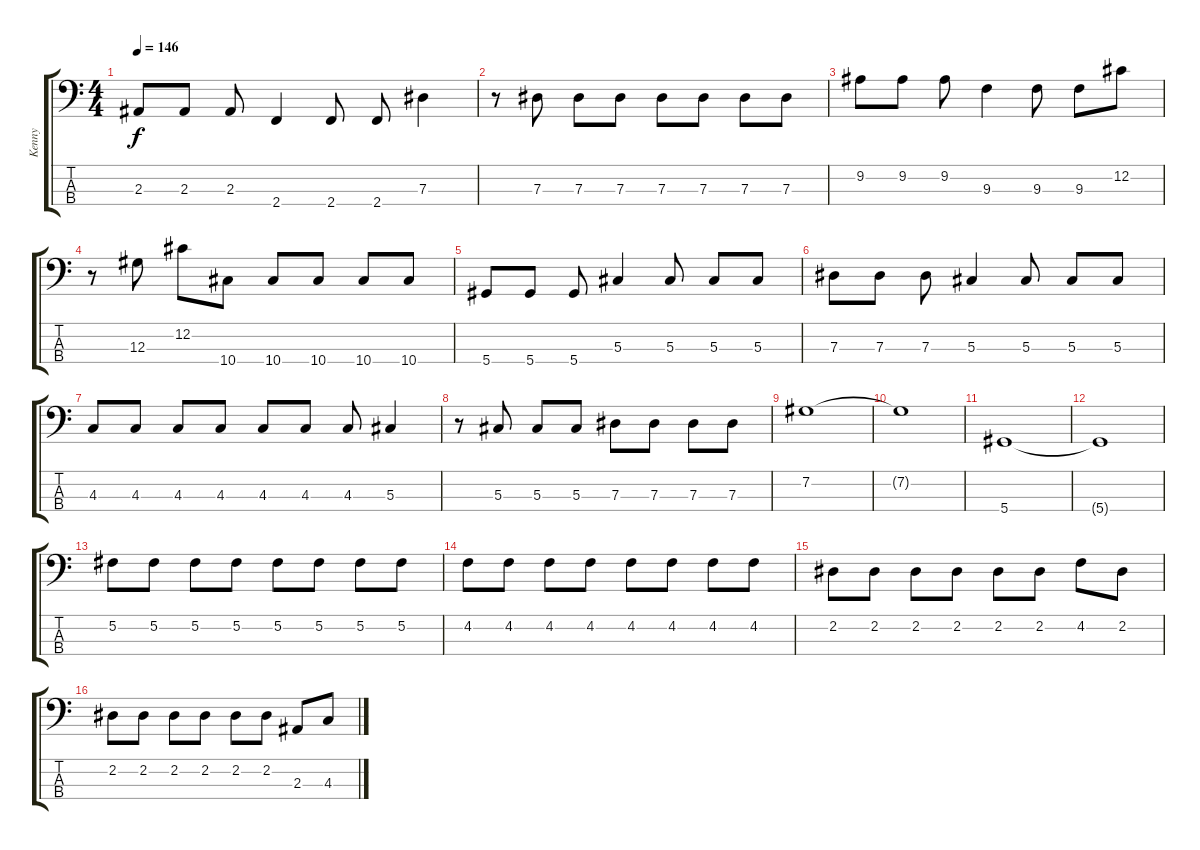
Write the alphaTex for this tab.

\track ("Kenny" "Kenny") {instrument electricbasspick}
\staff {score tabs}
\tuning (Gb2 Db2 Ab1 Eb1) {hide}
\ts (4 4)
\tempo 146
\clef f4
\ks c
2.3.8{dy f} 2.3.8 2.3.8 2.4.4 2.4.8 2.4.8 7.3.4 |
r.8 7.3.8 7.3.8 7.3.8 7.3.8 7.3.8 7.3.8 7.3.8 |
9.2.8 9.2.8 9.2.8 9.3.4 9.3.8 9.3.8 12.2.8 |
r.8 12.3.8 12.2.8 10.4.8 10.4.8 10.4.8 10.4.8 10.4.8 |
5.4.8 5.4.8 5.4.8 5.3.4 5.3.8 5.3.8 5.3.8 |
7.3.8 7.3.8 7.3.8 5.3.4 5.3.8 5.3.8 5.3.8 |
4.3.8 4.3.8 4.3.8 4.3.8 4.3.8 4.3.8 4.3.8 5.3.4 |
r.8 5.3.8 5.3.8 5.3.8 7.3.8 7.3.8 7.3.8 7.3.8 |
7.2.1 |
7.2{t}.1 |
5.4.1 |
5.4{t}.1 |
5.2.8 5.2.8 5.2.8 5.2.8 5.2.8 5.2.8 5.2.8 5.2.8 |
4.2.8 4.2.8 4.2.8 4.2.8 4.2.8 4.2.8 4.2.8 4.2.8 |
2.2.8 2.2.8 2.2.8 2.2.8 2.2.8 2.2.8 4.2.8 2.2.8 |
2.2.8 2.2.8 2.2.8 2.2.8 2.2.8 2.2.8 2.3.8 4.3.8
